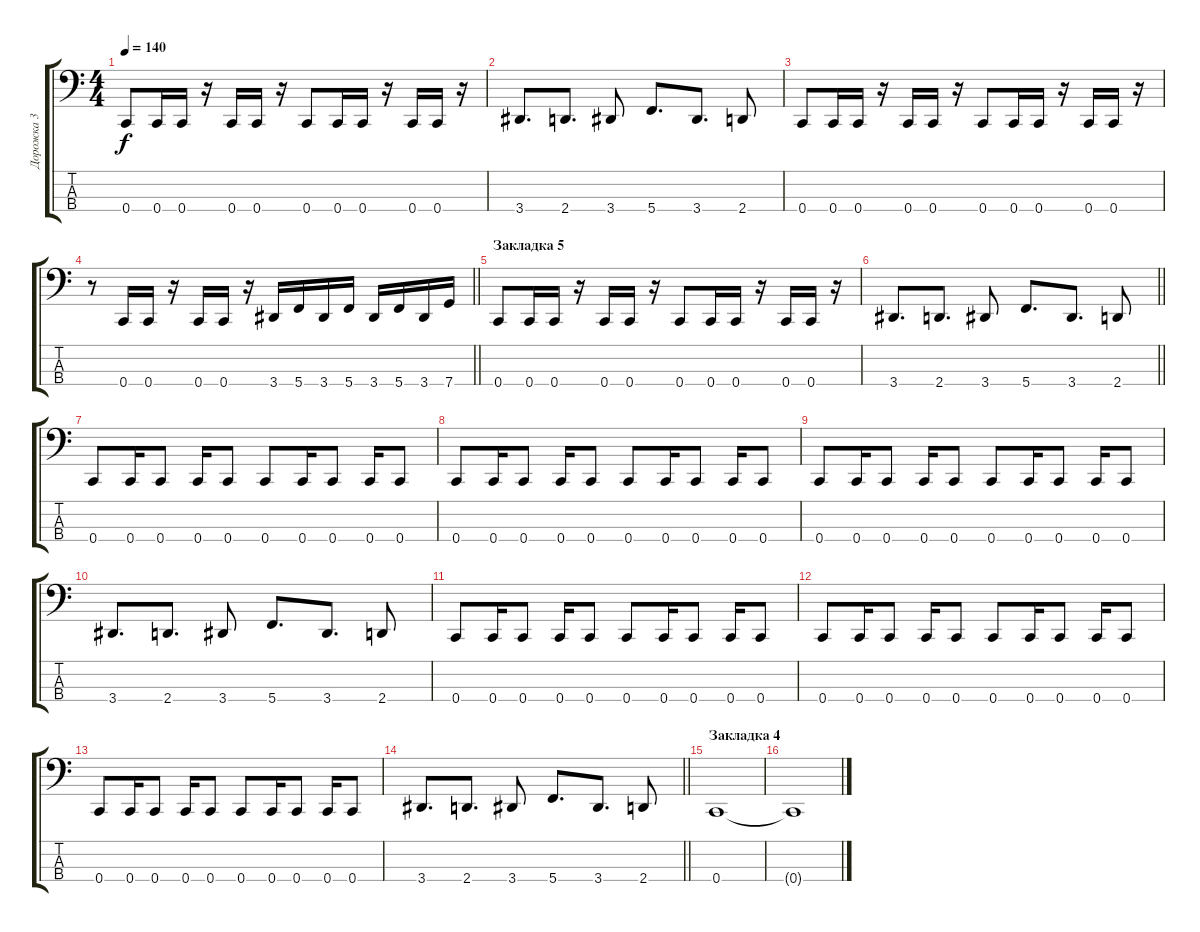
\track ("Дорожка 3" "Дорожка 3") {instrument electricbasspick}
\staff {score tabs}
\tuning (F2 C2 G1 C1) {hide}
\ts (4 4)
\tempo 140
\clef f4
\ks c
0.4.8{dy f} 0.4.16 0.4.16 r.16 0.4.16 0.4.16 r.16 0.4.8 0.4.16 0.4.16 r.16 0.4.16 0.4.16 r.16 |
3.4.8{d} 2.4.8{d} 3.4.8 5.4.8{d} 3.4.8{d} 2.4.8 |
0.4.8 0.4.16 0.4.16 r.16 0.4.16 0.4.16 r.16 0.4.8 0.4.16 0.4.16 r.16 0.4.16 0.4.16 r.16 |
\barLineRight lightlight
r.8 0.4.16 0.4.16 r.16 0.4.16 0.4.16 r.16 3.4.16 5.4.16 3.4.16 5.4.16 3.4.16 5.4.16 3.4.16 7.4.16 |
\section ("" "Закладка 5")
0.4.8 0.4.16 0.4.16 r.16 0.4.16 0.4.16 r.16 0.4.8 0.4.16 0.4.16 r.16 0.4.16 0.4.16 r.16 |
\barLineRight lightlight
3.4.8{d} 2.4.8{d} 3.4.8 5.4.8{d} 3.4.8{d} 2.4.8 |
0.4.8 0.4.16 0.4.8 0.4.16 0.4.8 0.4.8 0.4.16 0.4.8 0.4.16 0.4.8 |
0.4.8 0.4.16 0.4.8 0.4.16 0.4.8 0.4.8 0.4.16 0.4.8 0.4.16 0.4.8 |
0.4.8 0.4.16 0.4.8 0.4.16 0.4.8 0.4.8 0.4.16 0.4.8 0.4.16 0.4.8 |
3.4.8{d} 2.4.8{d} 3.4.8 5.4.8{d} 3.4.8{d} 2.4.8 |
0.4.8 0.4.16 0.4.8 0.4.16 0.4.8 0.4.8 0.4.16 0.4.8 0.4.16 0.4.8 |
0.4.8 0.4.16 0.4.8 0.4.16 0.4.8 0.4.8 0.4.16 0.4.8 0.4.16 0.4.8 |
0.4.8 0.4.16 0.4.8 0.4.16 0.4.8 0.4.8 0.4.16 0.4.8 0.4.16 0.4.8 |
\barLineRight lightlight
3.4.8{d} 2.4.8{d} 3.4.8 5.4.8{d} 3.4.8{d} 2.4.8 |
\section ("" "Закладка 4")
0.4.1 |
0.4{t}.1
